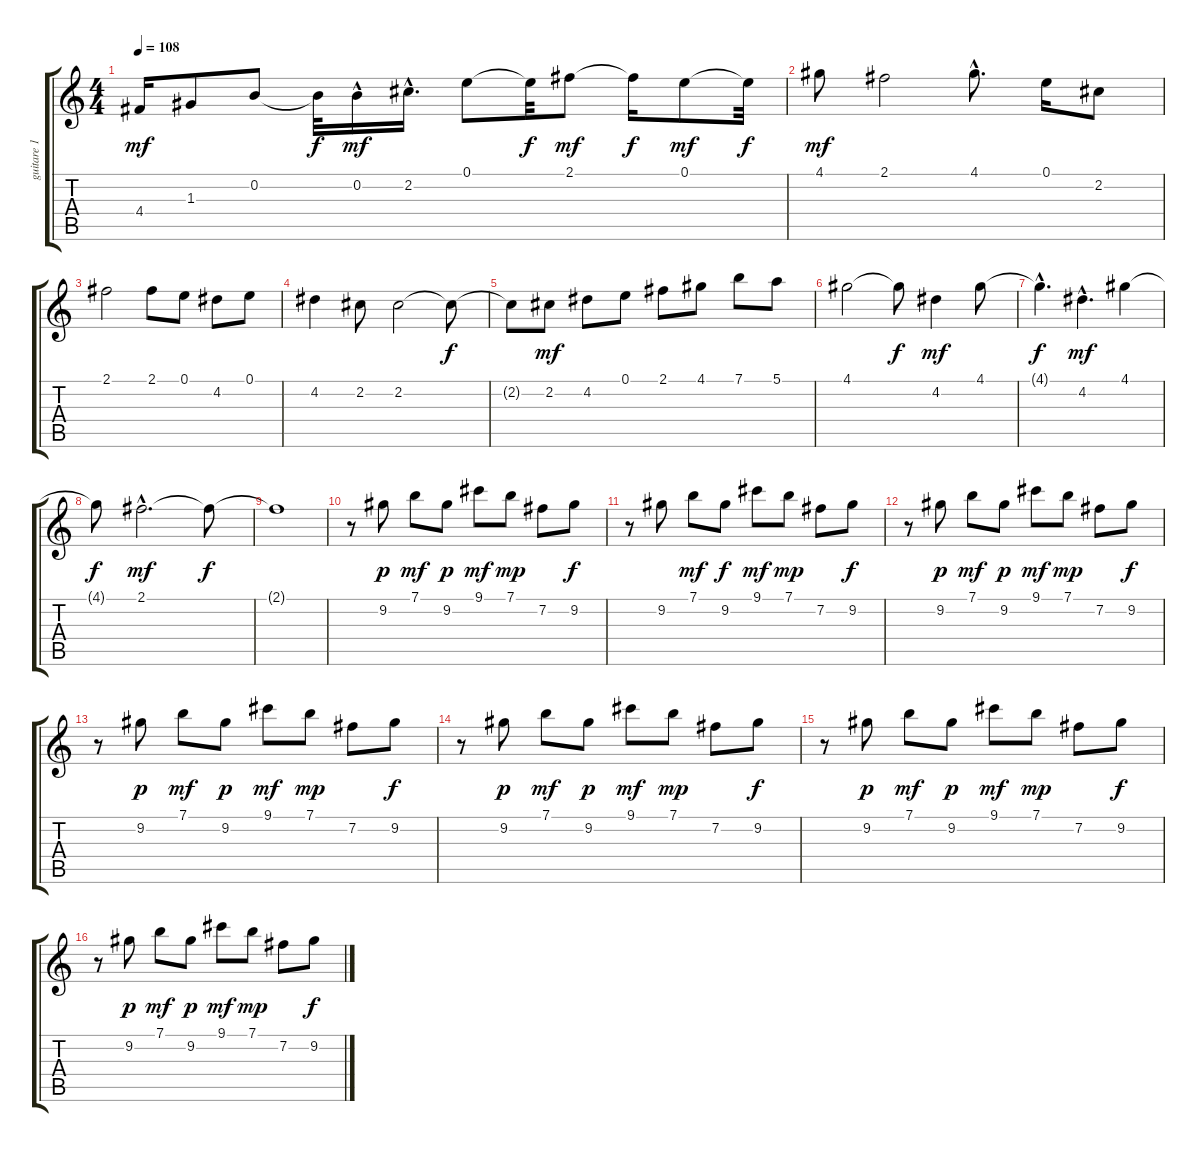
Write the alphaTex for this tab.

\track ("guitare 1" "guitare 1") {instrument acousticguitarsteel}
\staff {score tabs}
\tuning (E4 B3 G3 D3 A2 E2) {hide}
\ts (4 4)
\tempo 108
\clef g2
\ks c
4.4.16{dy mf} 1.3.8 0.2.8 0.2{t}.32{dy f} 0.2{hac}.16{dy mf} 2.2{hac}.16{d} 0.1.8 0.1{t}.32{dy f} 2.1.8{dy mf} 2.1{t}.16{dy f} 0.1.8{dy mf} 0.1{t}.32{dy f} |
4.1.8{dy mf} 2.1.2 4.1{hac}.8{d} 0.1.16 2.2.8 |
2.1.2 2.1.8 0.1.8 4.2.8 0.1.8 |
4.2.4 2.2.8 2.2.2 2.2{t}.8{dy f} |
2.2{t}.8 2.2.8{dy mf} 4.2.8 0.1.8 2.1.8 4.1.8 7.1.8 5.1.8 |
4.1.2 4.1{t}.8{dy f} 4.2.4{dy mf} 4.1.8 |
4.1{hac t}.4{d dy f} 4.2{hac}.4{d dy mf} 4.1.4 |
4.1{t}.8{dy f} 2.1{hac}.2{d dy mf} 2.1{t}.8{dy f} |
2.1{t}.1 |
r.8 9.2.8{dy p} 7.1.8{dy mf} 9.2.8{dy p} 9.1.8{dy mf} 7.1.8{dy mp} 7.2.8 9.2.8{dy f} |
r.8 9.2.8 7.1.8{dy mf} 9.2.8{dy f} 9.1.8{dy mf} 7.1.8{dy mp} 7.2.8 9.2.8{dy f} |
r.8 9.2.8{dy p} 7.1.8{dy mf} 9.2.8{dy p} 9.1.8{dy mf} 7.1.8{dy mp} 7.2.8 9.2.8{dy f} |
r.8 9.2.8{dy p} 7.1.8{dy mf} 9.2.8{dy p} 9.1.8{dy mf} 7.1.8{dy mp} 7.2.8 9.2.8{dy f} |
r.8 9.2.8{dy p} 7.1.8{dy mf} 9.2.8{dy p} 9.1.8{dy mf} 7.1.8{dy mp} 7.2.8 9.2.8{dy f} |
r.8 9.2.8{dy p} 7.1.8{dy mf} 9.2.8{dy p} 9.1.8{dy mf} 7.1.8{dy mp} 7.2.8 9.2.8{dy f} |
r.8 9.2.8{dy p} 7.1.8{dy mf} 9.2.8{dy p} 9.1.8{dy mf} 7.1.8{dy mp} 7.2.8 9.2.8{dy f}
